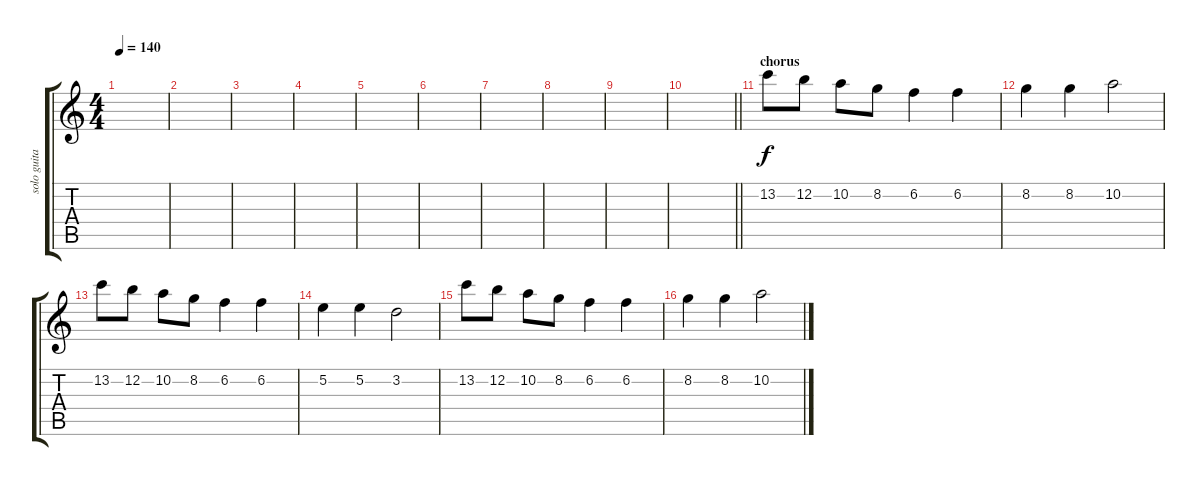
\track ("solo guitar #1" "solo guita") {instrument overdrivenguitar}
\staff {score tabs}
\tuning (E4 B3 G3 D3 A2 E2) {hide}
\ts (4 4)
\tempo 140
\clef g2
\ks c
|
|
|
|
|
|
|
|
|
\barLineRight lightlight
|
\section ("" "chorus")
13.2.8 12.2.8 10.2.8 8.2.8 6.2.4 6.2.4 |
8.2.4 8.2.4 10.2.2 |
13.2.8 12.2.8 10.2.8 8.2.8 6.2.4 6.2.4 |
5.2.4 5.2.4 3.2.2 |
13.2.8 12.2.8 10.2.8 8.2.8 6.2.4 6.2.4 |
8.2.4 8.2.4 10.2.2
